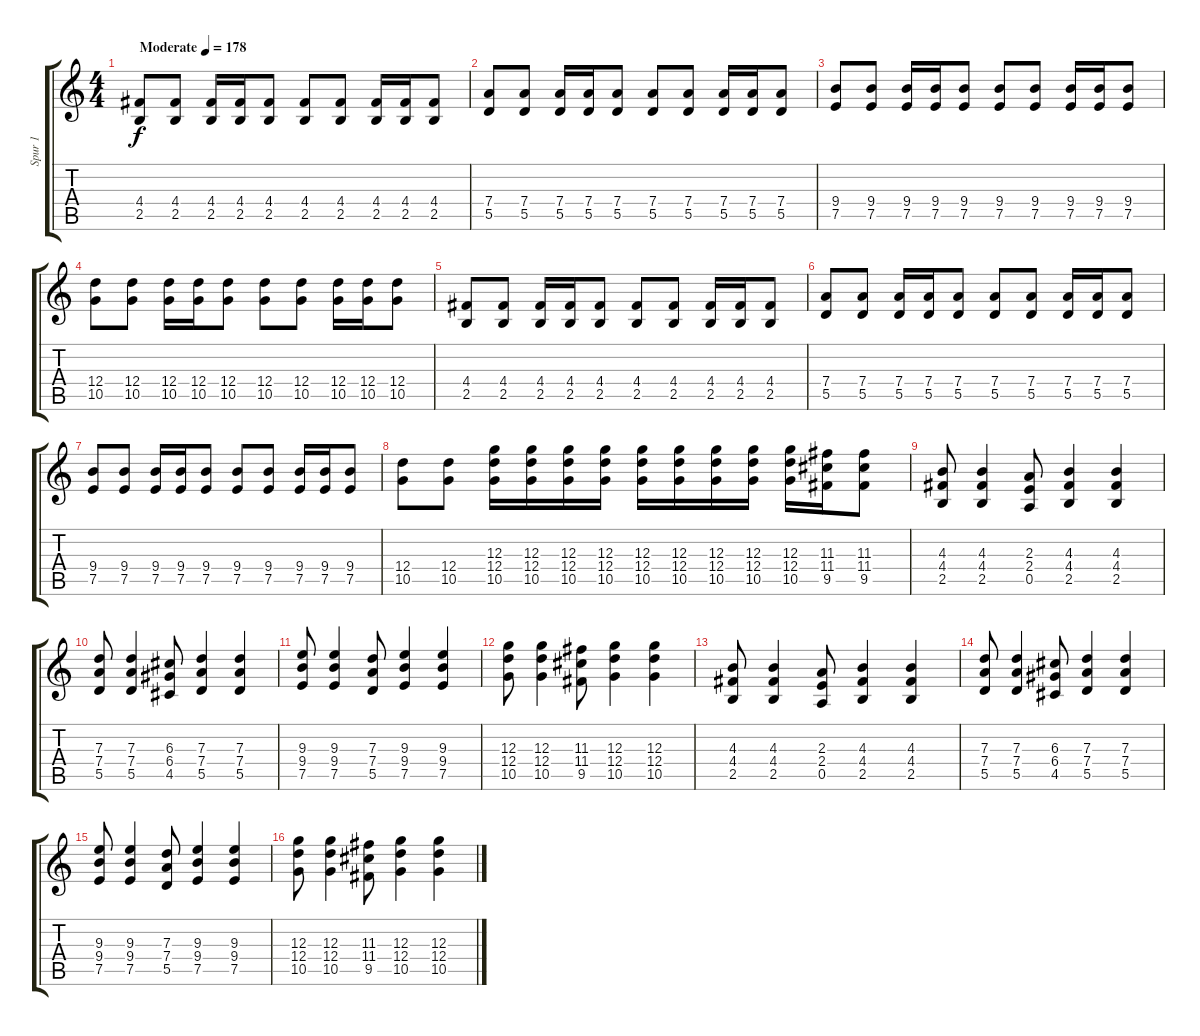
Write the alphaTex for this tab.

\track ("Spur 1" "Spur 1") {instrument distortionguitar}
\staff {score tabs}
\tuning (E4 B3 G3 D3 A2 E2) {hide}
\ts (4 4)
\tempo (178 "Moderate")
\clef g2
\ks c
(4.4 2.5).8{dy f instrument distortionguitar} (4.4 2.5).8 (4.4 2.5).16 (4.4 2.5).16 (4.4 2.5).8 (4.4 2.5).8 (4.4 2.5).8 (4.4 2.5).16 (4.4 2.5).16 (4.4 2.5).8 |
(7.4 5.5).8 (7.4 5.5).8 (7.4 5.5).16 (7.4 5.5).16 (7.4 5.5).8 (7.4 5.5).8 (7.4 5.5).8 (7.4 5.5).16 (7.4 5.5).16 (7.4 5.5).8 |
(9.4 7.5).8 (9.4 7.5).8 (9.4 7.5).16 (9.4 7.5).16 (9.4 7.5).8 (9.4 7.5).8 (9.4 7.5).8 (9.4 7.5).16 (9.4 7.5).16 (9.4 7.5).8 |
(12.4 10.5).8 (12.4 10.5).8 (12.4 10.5).16 (12.4 10.5).16 (12.4 10.5).8 (12.4 10.5).8 (12.4 10.5).8 (12.4 10.5).16 (12.4 10.5).16 (12.4 10.5).8 |
(4.4 2.5).8 (4.4 2.5).8 (4.4 2.5).16 (4.4 2.5).16 (4.4 2.5).8 (4.4 2.5).8 (4.4 2.5).8 (4.4 2.5).16 (4.4 2.5).16 (4.4 2.5).8 |
(7.4 5.5).8 (7.4 5.5).8 (7.4 5.5).16 (7.4 5.5).16 (7.4 5.5).8 (7.4 5.5).8 (7.4 5.5).8 (7.4 5.5).16 (7.4 5.5).16 (7.4 5.5).8 |
(9.4 7.5).8 (9.4 7.5).8 (9.4 7.5).16 (9.4 7.5).16 (9.4 7.5).8 (9.4 7.5).8 (9.4 7.5).8 (9.4 7.5).16 (9.4 7.5).16 (9.4 7.5).8 |
(12.4 10.5).8 (12.4 10.5).8 (12.3 12.4 10.5).16 (12.3 12.4 10.5).16 (12.3 12.4 10.5).16 (12.3 12.4 10.5).16 (12.3 12.4 10.5).16 (12.3 12.4 10.5).16 (12.3 12.4 10.5).16 (12.3 12.4 10.5).16 (12.3 12.4 10.5).16 (11.3 11.4 9.5).16 (11.3 11.4 9.5).8 |
(4.3 4.4 2.5).8 (4.3 4.4 2.5).4 (2.3 2.4 0.5).8 (4.3 4.4 2.5).4 (4.3 4.4 2.5).4 |
(7.3 7.4 5.5).8 (7.3 7.4 5.5).4 (6.3 6.4 4.5).8 (7.3 7.4 5.5).4 (7.3 7.4 5.5).4 |
(9.3 9.4 7.5).8 (9.3 9.4 7.5).4 (7.3 7.4 5.5).8 (9.3 9.4 7.5).4 (9.3 9.4 7.5).4 |
(12.3 12.4 10.5).8 (12.3 12.4 10.5).4 (11.3 11.4 9.5).8 (12.3 12.4 10.5).4 (12.3 12.4 10.5).4 |
(4.3 4.4 2.5).8 (4.3 4.4 2.5).4 (2.3 2.4 0.5).8 (4.3 4.4 2.5).4 (4.3 4.4 2.5).4 |
(7.3 7.4 5.5).8 (7.3 7.4 5.5).4 (6.3 6.4 4.5).8 (7.3 7.4 5.5).4 (7.3 7.4 5.5).4 |
(9.3 9.4 7.5).8 (9.3 9.4 7.5).4 (7.3 7.4 5.5).8 (9.3 9.4 7.5).4 (9.3 9.4 7.5).4 |
(12.3 12.4 10.5).8 (12.3 12.4 10.5).4 (11.3 11.4 9.5).8 (12.3 12.4 10.5).4 (12.3 12.4 10.5).4
